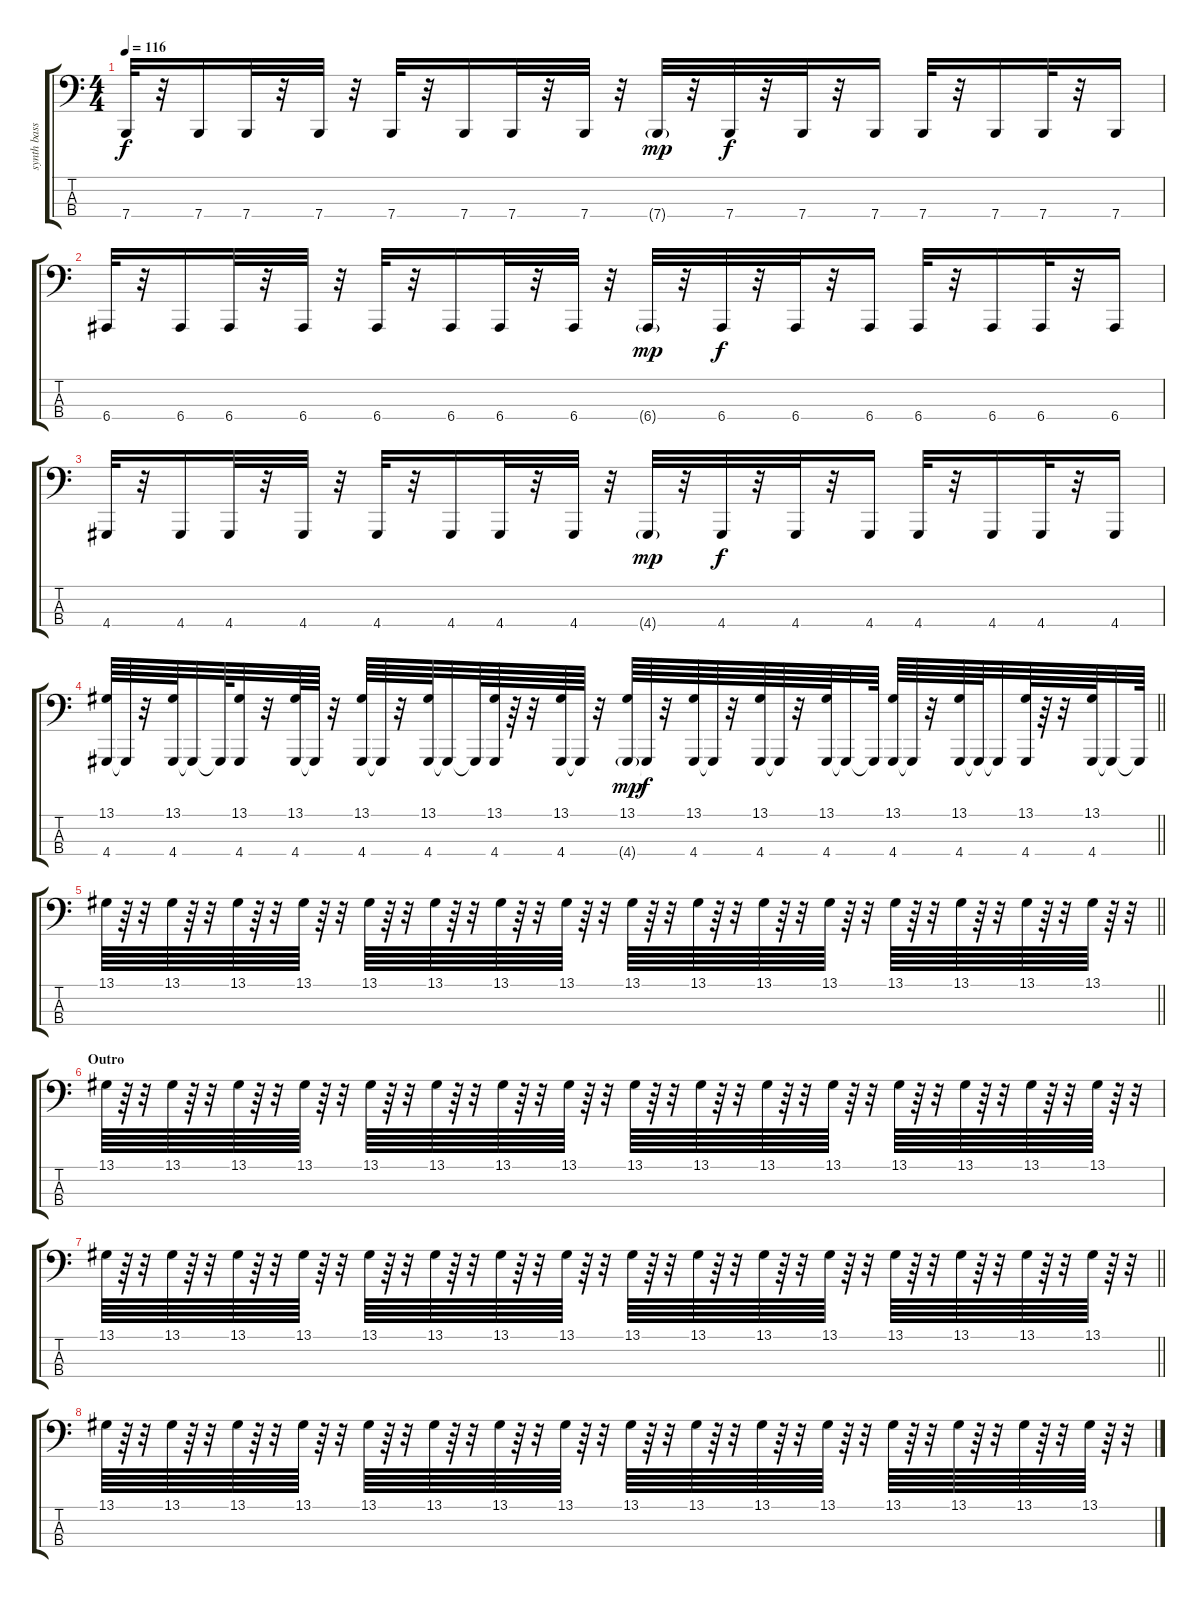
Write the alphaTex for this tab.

\track ("synth bass" "synth bass") {instrument lead8bassandlead}
\staff {score tabs}
\tuning (G2 D2 A1 E1) {hide}
\ts (4 4)
\tempo 116
\clef f4
\ks c
7.4.32{dy f} r.32 7.4.16 7.4.32 r.32 7.4.32 r.32 7.4.32 r.32 7.4.16 7.4.32 r.32 7.4.32 r.32 7.4{g}.32{dy mp} r.32 7.4.32{dy f} r.32 7.4.32 r.32 7.4.16 7.4.32 r.32 7.4.16 7.4.32 r.32 7.4.16 |
6.4.32 r.32 6.4.16 6.4.32 r.32 6.4.32 r.32 6.4.32 r.32 6.4.16 6.4.32 r.32 6.4.32 r.32 6.4{g}.32{dy mp} r.32 6.4.32{dy f} r.32 6.4.32 r.32 6.4.16 6.4.32 r.32 6.4.16 6.4.32 r.32 6.4.16 |
4.4.32 r.32 4.4.16 4.4.32 r.32 4.4.32 r.32 4.4.32 r.32 4.4.16 4.4.32 r.32 4.4.32 r.32 4.4{g}.32{dy mp} r.32 4.4.32{dy f} r.32 4.4.32 r.32 4.4.16 4.4.32 r.32 4.4.16 4.4.32 r.32 4.4.16 |
\barLineRight lightlight
(13.1 4.4).64 4.4{t}.64 r.32 (13.1 4.4).64 4.4{t}.32 4.4{t}.64 (13.1 4.4).32 r.32 (13.1 4.4).64 4.4{t}.64 r.32 (13.1 4.4).64 4.4{t}.64 r.32 (13.1 4.4).64 4.4{t}.32 4.4{t}.64 (13.1 4.4).64 r.64 r.32 (13.1 4.4).64 4.4{t}.64 r.32 (13.1 4.4{g}).64{dy mp} 4.4{t}.64{dy f} r.32 (13.1 4.4).64 4.4{t}.64 r.32 (13.1 4.4).64 4.4{t}.64 r.32 (13.1 4.4).64 4.4{t}.32 4.4{t}.64 (13.1 4.4).64 4.4{t}.64 r.32 (13.1 4.4).64 4.4{t}.64 4.4{t}.32 (13.1 4.4).64 r.64 r.32 (13.1 4.4).64 4.4{t}.32 4.4{t}.64 |
\barLineRight lightlight
13.1.64 r.64 r.32 13.1.64 r.64 r.32 13.1.64 r.64 r.32 13.1.64 r.64 r.32 13.1.64 r.64 r.32 13.1.64 r.64 r.32 13.1.64 r.64 r.32 13.1.64 r.64 r.32 13.1.64 r.64 r.32 13.1.64 r.64 r.32 13.1.64 r.64 r.32 13.1.64 r.64 r.32 13.1.64 r.64 r.32 13.1.64 r.64 r.32 13.1.64 r.64 r.32 13.1.64 r.64 r.32 |
\section ("" "Outro")
13.1.64 r.64 r.32 13.1.64 r.64 r.32 13.1.64 r.64 r.32 13.1.64 r.64 r.32 13.1.64 r.64 r.32 13.1.64 r.64 r.32 13.1.64 r.64 r.32 13.1.64 r.64 r.32 13.1.64 r.64 r.32 13.1.64 r.64 r.32 13.1.64 r.64 r.32 13.1.64 r.64 r.32 13.1.64 r.64 r.32 13.1.64 r.64 r.32 13.1.64 r.64 r.32 13.1.64 r.64 r.32 |
\barLineRight lightlight
13.1.64 r.64 r.32 13.1.64 r.64 r.32 13.1.64 r.64 r.32 13.1.64 r.64 r.32 13.1.64 r.64 r.32 13.1.64 r.64 r.32 13.1.64 r.64 r.32 13.1.64 r.64 r.32 13.1.64 r.64 r.32 13.1.64 r.64 r.32 13.1.64 r.64 r.32 13.1.64 r.64 r.32 13.1.64 r.64 r.32 13.1.64 r.64 r.32 13.1.64 r.64 r.32 13.1.64 r.64 r.32 |
13.1.64 r.64 r.32 13.1.64 r.64 r.32 13.1.64 r.64 r.32 13.1.64 r.64 r.32 13.1.64 r.64 r.32 13.1.64 r.64 r.32 13.1.64 r.64 r.32 13.1.64 r.64 r.32 13.1.64 r.64 r.32 13.1.64 r.64 r.32 13.1.64 r.64 r.32 13.1.64 r.64 r.32 13.1.64 r.64 r.32 13.1.64 r.64 r.32 13.1.64 r.64 r.32 13.1.64 r.64 r.32
